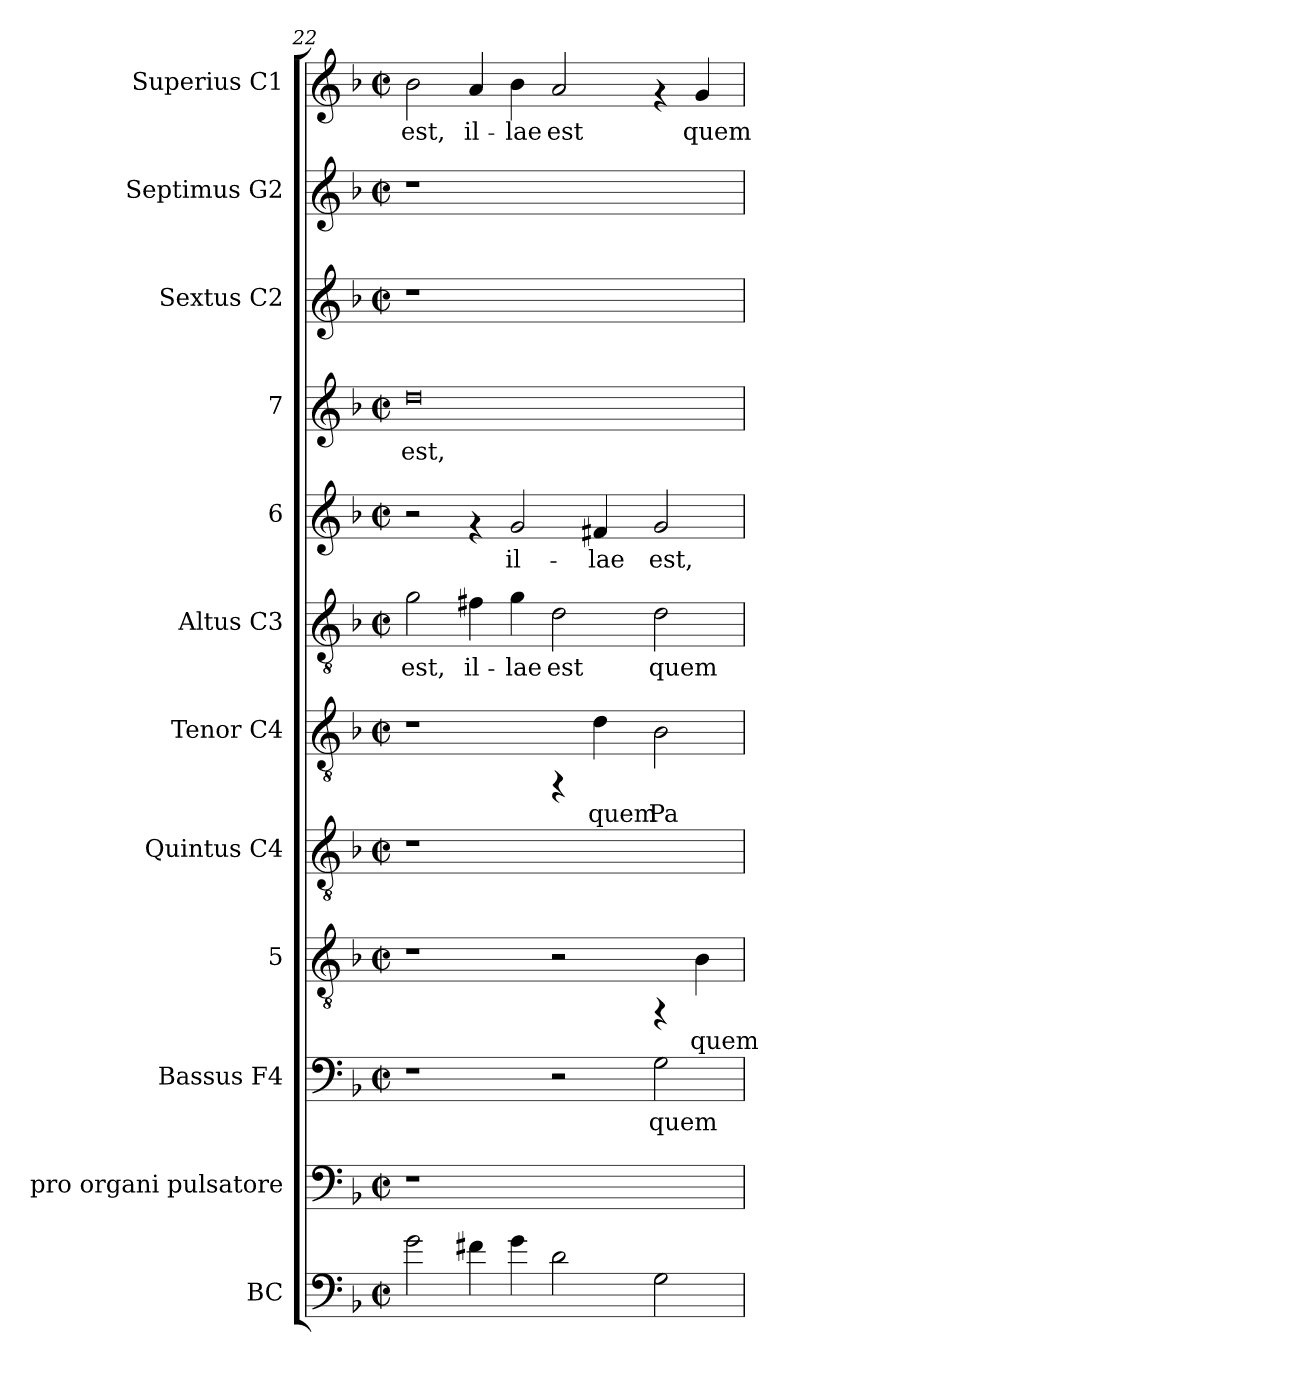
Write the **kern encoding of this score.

**kern	**kern	**kern	**text	**kern	**text	**kern	**kern	**text	**kern	**text	**kern	**text	**kern	**text	**kern	**kern	**kern	**text
*part12	*part11	*part10	*part10	*part9	*part9	*part8	*part7	*part7	*part6	*part6	*part5	*part5	*part4	*part4	*part3	*part2	*part1	*part1
*staff12	*staff11	*staff10	*staff10	*staff9	*staff9	*staff8	*staff7	*staff7	*staff6	*staff6	*staff5	*staff5	*staff4	*staff4	*staff3	*staff2	*staff1	*staff1
*I"BC	*I"pro organi  pulsatore	*I"Bassus  F4	*	*I"5	*	*I"Quintus  C4	*I"Tenor  C4	*	*I"Altus  C3	*	*I"6	*	*I"7	*	*I"Sextus  C2	*I"Septimus  G2	*I"Superius  C1	*
*I'BC	*	*I'B	*	*	*	*	*I'T	*	*I'A	*	*	*	*	*	*	*	*I'S	*
*clefF4	*clefF4	*clefF4	*	*clefGv2	*	*clefGv2	*clefGv2	*	*clefGv2	*	*clefG2	*	*clefG2	*	*clefG2	*clefG2	*clefG2	*
*k[b-]	*k[b-]	*k[b-]	*	*k[b-]	*	*k[b-]	*k[b-]	*	*k[b-]	*	*k[b-]	*	*k[b-]	*	*k[b-]	*k[b-]	*k[b-]	*
*F:	*F:	*F:	*	*F:	*	*F:	*F:	*	*F:	*	*F:	*	*F:	*	*F:	*F:	*F:	*
*M2/2	*M2/2	*M2/2	*	*M2/2	*	*M2/2	*M2/2	*	*M2/2	*	*M2/2	*	*M2/2	*	*M2/2	*M2/2	*M2/2	*
*met(c|)	*met(c|)	*met(c|)	*	*met(c|)	*	*met(c|)	*met(c|)	*	*met(c|)	*	*met(c|)	*	*met(c|)	*	*met(c|)	*met(c|)	*met(c|)	*
=22	=22	=22	=22	=22	=22	=22	=22	=22	=22	=22	=22	=22	=22	=22	=22	=22	=22	=22
!	!	!	!	!	!	!	!	!	!	!LO:LY:b:cj	!	!	!	!LO:LY:b:cj	!	!	!	!LO:LY:b:cj
2g\	1r	1r	.	1r	.	1r	1r	.	2g\	est,	2r	.	0dd	est,	1r	1r	2b-\	est,
!	!	!	!	!	!	!	!	!	!	!LO:LY:b:cj	!	!	!	!	!	!	!	!LO:LY:b:cj
4f#X\	.	.	.	.	.	.	.	.	4f#X\	il-	4rf	.	.	.	.	.	4a/	il-
!	!	!	!	!	!	!	!	!	!	!LO:LY:b:cj	!	!LO:LY:b:cj	!	!	!	!	!	!LO:LY:b:cj
4g\	.	.	.	.	.	.	.	.	4g\	-lae	2g/	il-	.	.	.	.	4b-\	-lae
!	!	!	!	!	!	!	!	!	!	!LO:LY:b:cj	!	!	!	!	!	!	!	!LO:LY:b:cj
2d\	1ryy	2r	.	2r	.	1ryy	4rFF	.	2d\	est	.	.	.	.	1ryy	1ryy	2a/	est
!	!	!	!	!	!	!	!	!LO:LY:b:cj	!	!	!	!LO:LY:b:cj	!	!	!	!	!	!
.	.	.	.	.	.	.	4d\	quem	.	.	4f#X/	-lae	.	.	.	.	.	.
!	!	!	!LO:LY:b:cj	!	!	!	!	!LO:LY:b:cj	!	!LO:LY:b:cj	!	!LO:LY:b:cj	!	!	!	!	!	!
2G\	.	2G\	quem	4rFF	.	.	2B-\	Pa-	2d\	quem	2g/	est,	.	.	.	.	4rf	.
!	!	!	!	!	!LO:LY:b:cj	!	!	!	!	!	!	!	!	!	!	!	!	!LO:LY:b:cj
.	.	.	.	4B-\	quem	.	.	.	.	.	.	.	.	.	.	.	4g/	quem
=	=	=	=	=	=	=	=	=	=	=	=	=	=	=	=	=	=	=
*-	*-	*-	*-	*-	*-	*-	*-	*-	*-	*-	*-	*-	*-	*-	*-	*-	*-	*-
